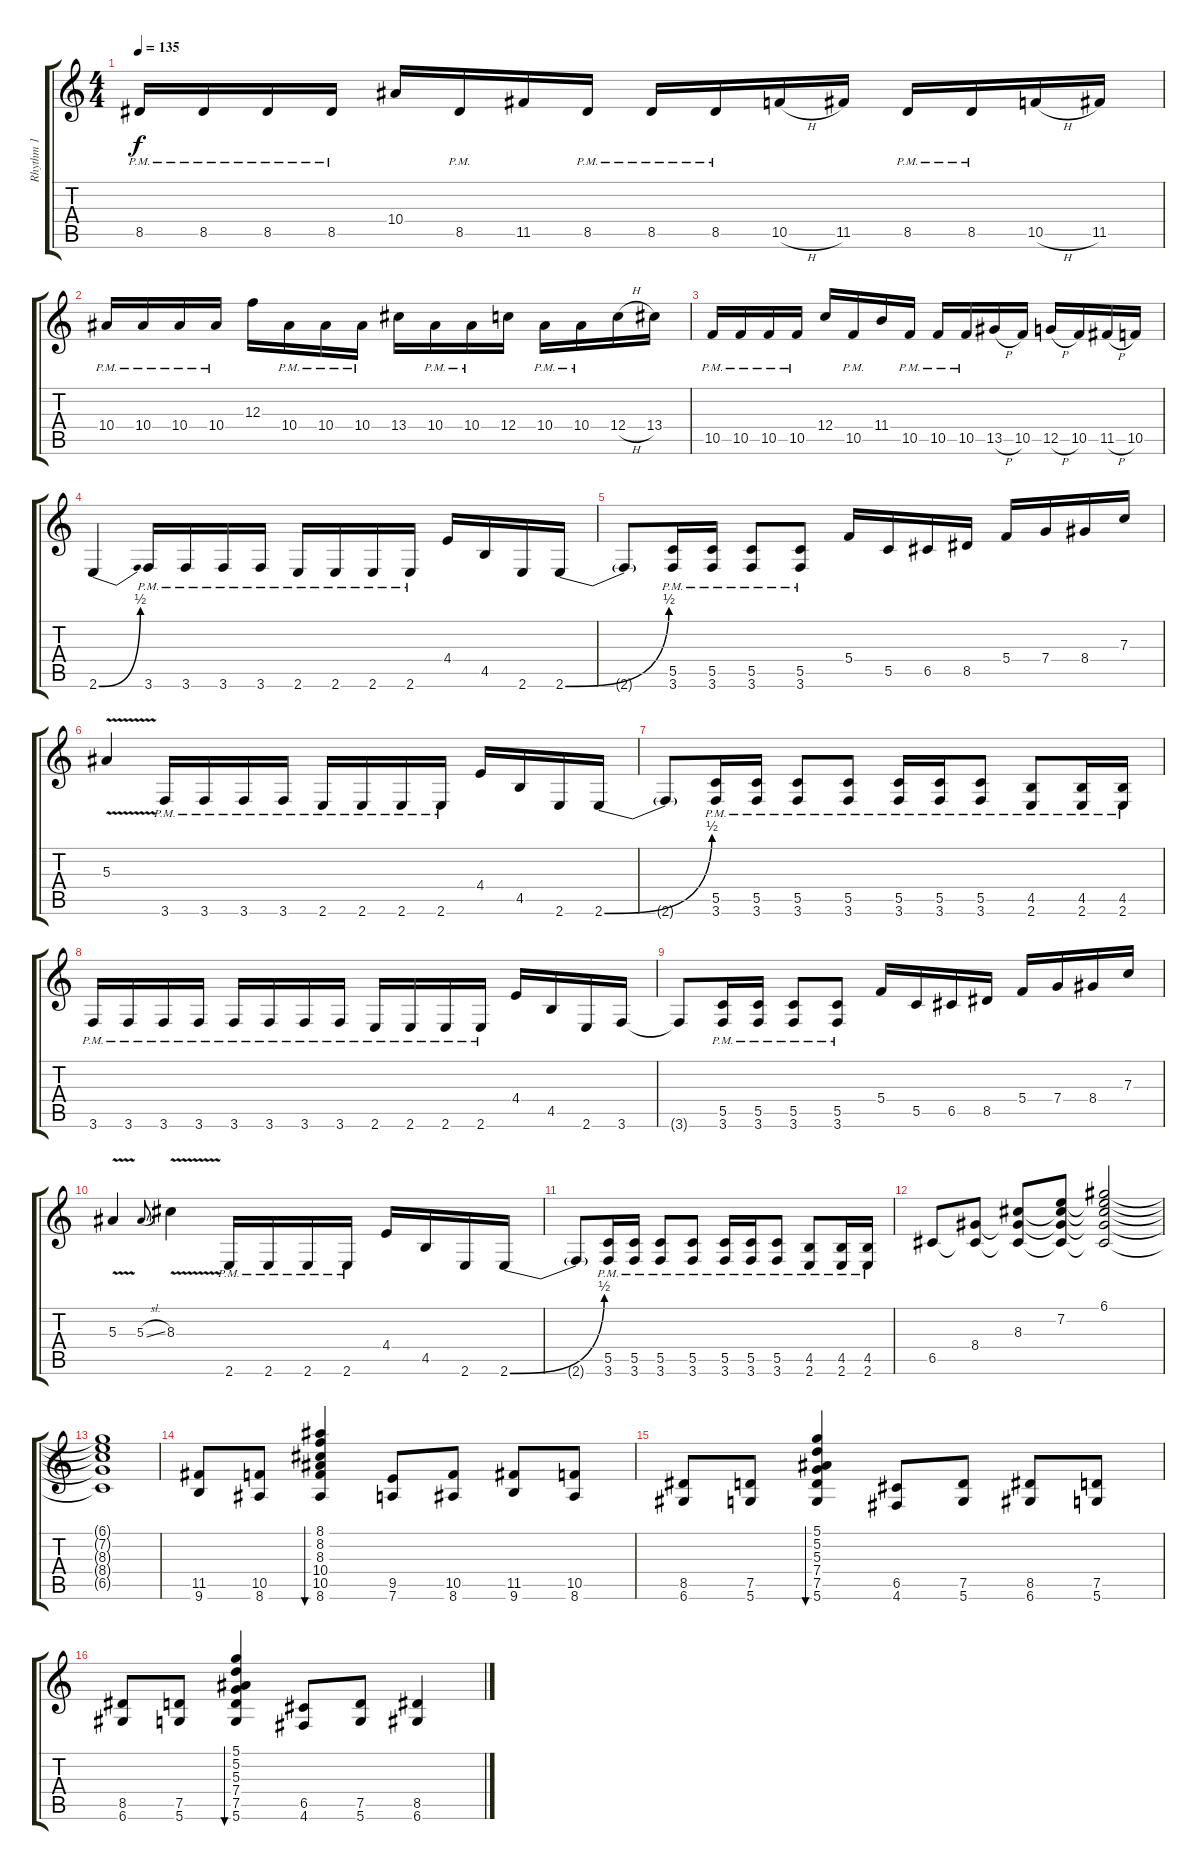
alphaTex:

\track ("Rhythm 1" "Rhythm 1") {instrument distortionguitar}
\staff {score tabs}
\tuning (D4 A3 F3 C3 G2 D2) {hide}
\ts (4 4)
\tempo 135
\clef g2
\ks c
8.5{pm}.16{dy f} 8.5{pm}.16 8.5{pm}.16 8.5{pm}.16 10.4.16 8.5{pm}.16 11.5.16 8.5{pm}.16 8.5{pm}.16 8.5{pm}.16 10.5{h}.16 11.5.16 8.5{pm}.16 8.5{pm}.16 10.5{h}.16 11.5.16 |
10.4{pm}.16 10.4{pm}.16 10.4{pm}.16 10.4{pm}.16 12.3.16 10.4{pm}.16 10.4{pm}.16 10.4{pm}.16 13.4.16 10.4{pm}.16 10.4{pm}.16 12.4.16 10.4{pm}.16 10.4{pm}.16 12.4{h}.16 13.4.16 |
10.5{pm}.16 10.5{pm}.16 10.5{pm}.16 10.5{pm}.16 12.4.16 10.5{pm}.16 11.4.16 10.5{pm}.16 10.5{pm}.16 10.5{pm}.16 13.5{h}.16 10.5.16 12.5{h}.16 10.5.16 11.5{h}.16 10.5.16 |
2.6{be (bend 0 0 60 2)}.4 3.6{pm}.16 3.6{pm}.16 3.6{pm}.16 3.6{pm}.16 2.6{pm}.16 2.6{pm}.16 2.6{pm}.16 2.6{pm}.16 4.4.16 4.5.16 2.6.16 2.6{be (bend 0 0 60 2)}.16 |
2.6{t}.8 (5.5{pm} 3.6{pm}).16 (5.5{pm} 3.6{pm}).16 (5.5{pm} 3.6{pm}).8 (5.5{pm} 3.6{pm}).8 5.4.16 5.5.16 6.5.16 8.5.16 5.4.16 7.4.16 8.4.16 7.3.16 |
5.3{v}.4 3.6{pm}.16 3.6{pm}.16 3.6{pm}.16 3.6{pm}.16 2.6{pm}.16 2.6{pm}.16 2.6{pm}.16 2.6{pm}.16 4.4.16 4.5.16 2.6.16 2.6{be (bend 0 0 60 2)}.16 |
2.6{t}.8 (5.5{pm} 3.6{pm}).16 (5.5{pm} 3.6{pm}).16 (5.5{pm} 3.6{pm}).8 (5.5{pm} 3.6{pm}).8 (5.5{pm} 3.6{pm}).16 (5.5{pm} 3.6{pm}).16 (5.5{pm} 3.6{pm}).8 (4.5{pm} 2.6{pm}).8 (4.5{pm} 2.6{pm}).16 (4.5{pm} 2.6{pm}).16 |
3.6{pm}.16 3.6{pm}.16 3.6{pm}.16 3.6{pm}.16 3.6{pm}.16 3.6{pm}.16 3.6{pm}.16 3.6{pm}.16 2.6{pm}.16 2.6{pm}.16 2.6{pm}.16 2.6{pm}.16 4.4.16 4.5.16 2.6.16 3.6.16 |
3.6{t}.8 (5.5{pm} 3.6{pm}).16 (5.5{pm} 3.6{pm}).16 (5.5{pm} 3.6{pm}).8 (5.5{pm} 3.6{pm}).8 5.4.16 5.5.16 6.5.16 8.5.16 5.4.16 7.4.16 8.4.16 7.3.16 |
5.3{v}.4 5.3{sl}.8{gr onbeat} 8.3{v}.4 2.6{pm}.16 2.6{pm}.16 2.6{pm}.16 2.6{pm}.16 4.4.16 4.5.16 2.6.16 2.6{be (bend 0 0 60 2)}.16 |
2.6{t}.8 (5.5{pm} 3.6{pm}).16 (5.5{pm} 3.6{pm}).16 (5.5{pm} 3.6{pm}).8 (5.5{pm} 3.6{pm}).8 (5.5{pm} 3.6{pm}).16 (5.5{pm} 3.6{pm}).16 (5.5{pm} 3.6{pm}).8 (4.5{pm} 2.6{pm}).8 (4.5{pm} 2.6{pm}).16 (4.5{pm} 2.6{pm}).16 |
6.5.8 (8.4 6.5{t}).8 (8.3 8.4{t} 6.5{t}).8 (7.2 8.3{t} 8.4{t} 6.5{t}).8 (6.1 7.2{t} 8.3{t} 8.4{t} 6.5{t}).2 |
(6.1{t} 7.2{t} 8.3{t} 8.4{t} 6.5{t}).1 |
(11.5 9.6).8 (10.5 8.6).8 (8.1 8.2 8.3 10.4 10.5 8.6).4{bu 480} (9.5 7.6).8 (10.5 8.6).8 (11.5 9.6).8 (10.5 8.6).8 |
(8.5 6.6).8 (7.5 5.6).8 (5.1 5.2 5.3 7.4 7.5 5.6).4{bu 480} (6.5 4.6).8 (7.5 5.6).8 (8.5 6.6).8 (7.5 5.6).8 |
(8.5 6.6).8 (7.5 5.6).8 (5.1 5.2 5.3 7.4 7.5 5.6).4{bu 480} (6.5 4.6).8 (7.5 5.6).8 (8.5 6.6).4
